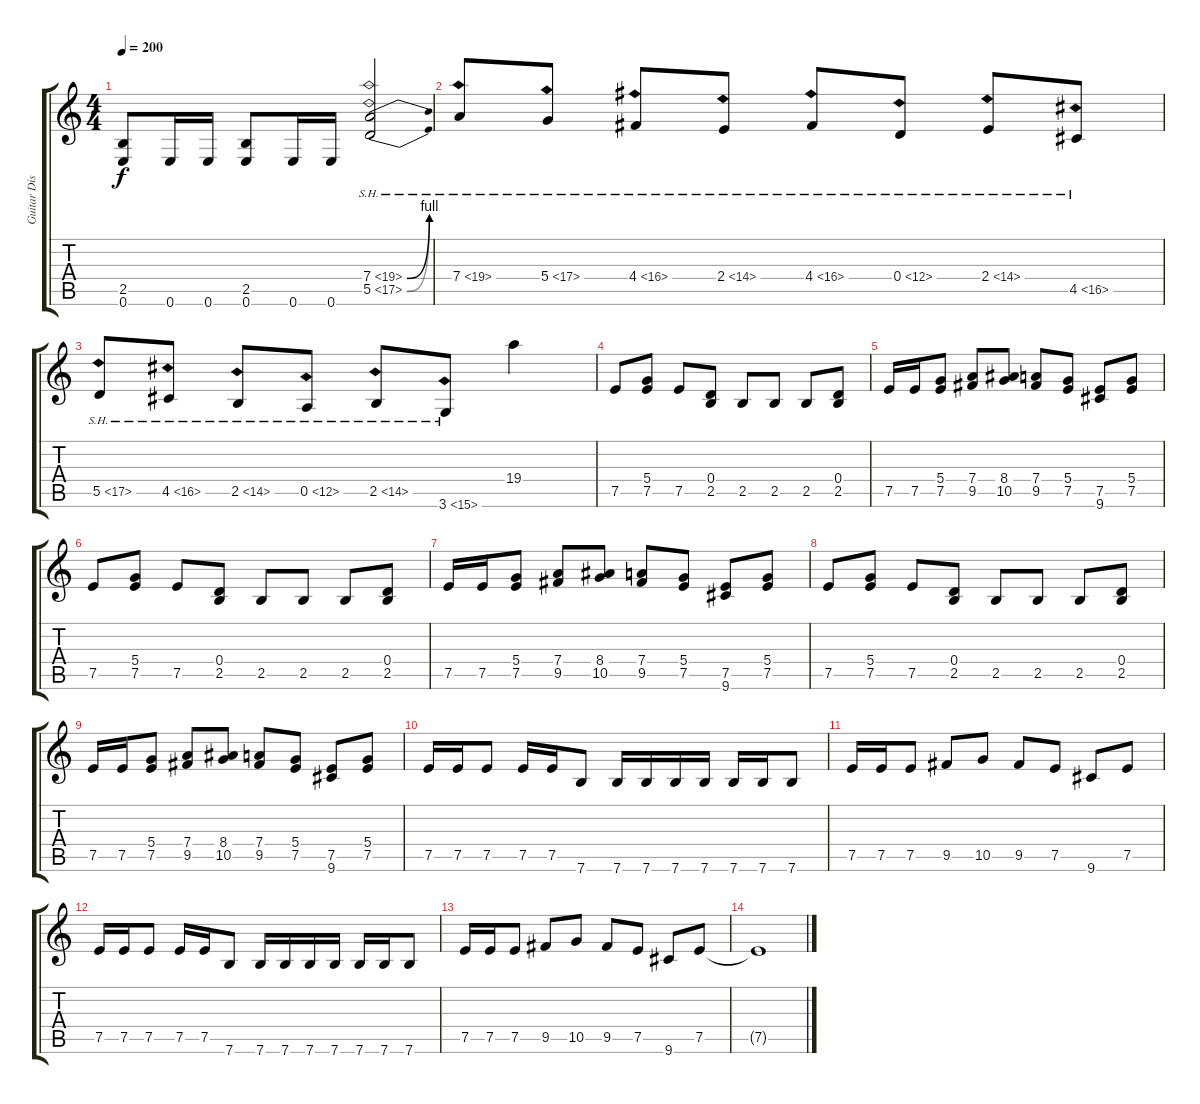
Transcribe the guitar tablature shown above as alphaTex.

\track ("Guitar Distortion" "Guitar Dis") {instrument distortionguitar}
\staff {score tabs}
\tuning (E4 B3 G3 D3 A2 E2) {hide}
\ts (4 4)
\tempo 200
\clef g2
\ks c
(2.5 0.6).8{dy f} 0.6.16 0.6.16 (2.5 0.6).8 0.6.16 0.6.16 (7.4{be (bend 0 0 60 4) sh 12} 5.5{be (bend 0 0 60 4) sh 12}).2 |
7.4{sh 12}.8 5.4{sh 12}.8 4.4{sh 12}.8 2.4{sh 12}.8 4.4{sh 12}.8 0.4{sh 12}.8 2.4{sh 12}.8 4.5{sh 12}.8 |
5.5{sh 12}.8 4.5{sh 12}.8 2.5{sh 12}.8 0.5{sh 12}.8 2.5{sh 12}.8 3.6{sh 12}.8 19.4.4 |
7.5.8 (5.4 7.5).8 7.5.8 (0.4 2.5).8 2.5.8 2.5.8 2.5.8 (0.4 2.5).8 |
7.5.16 7.5.16 (5.4 7.5).8 (7.4 9.5).8 (8.4 10.5).8 (7.4 9.5).8 (5.4 7.5).8 (7.5 9.6).8 (5.4 7.5).8 |
7.5.8 (5.4 7.5).8 7.5.8 (0.4 2.5).8 2.5.8 2.5.8 2.5.8 (0.4 2.5).8 |
7.5.16 7.5.16 (5.4 7.5).8 (7.4 9.5).8 (8.4 10.5).8 (7.4 9.5).8 (5.4 7.5).8 (7.5 9.6).8 (5.4 7.5).8 |
7.5.8 (5.4 7.5).8 7.5.8 (0.4 2.5).8 2.5.8 2.5.8 2.5.8 (0.4 2.5).8 |
7.5.16 7.5.16 (5.4 7.5).8 (7.4 9.5).8 (8.4 10.5).8 (7.4 9.5).8 (5.4 7.5).8 (7.5 9.6).8 (5.4 7.5).8 |
7.5.16 7.5.16 7.5.8 7.5.16 7.5.16 7.6.8 7.6.16 7.6.16 7.6.16 7.6.16 7.6.16 7.6.16 7.6.8 |
7.5.16 7.5.16 7.5.8 9.5.8 10.5.8 9.5.8 7.5.8 9.6.8 7.5.8 |
7.5.16 7.5.16 7.5.8 7.5.16 7.5.16 7.6.8 7.6.16 7.6.16 7.6.16 7.6.16 7.6.16 7.6.16 7.6.8 |
7.5.16 7.5.16 7.5.8 9.5.8 10.5.8 9.5.8 7.5.8 9.6.8 7.5.8 |
7.5{t}.1{volume 0}
